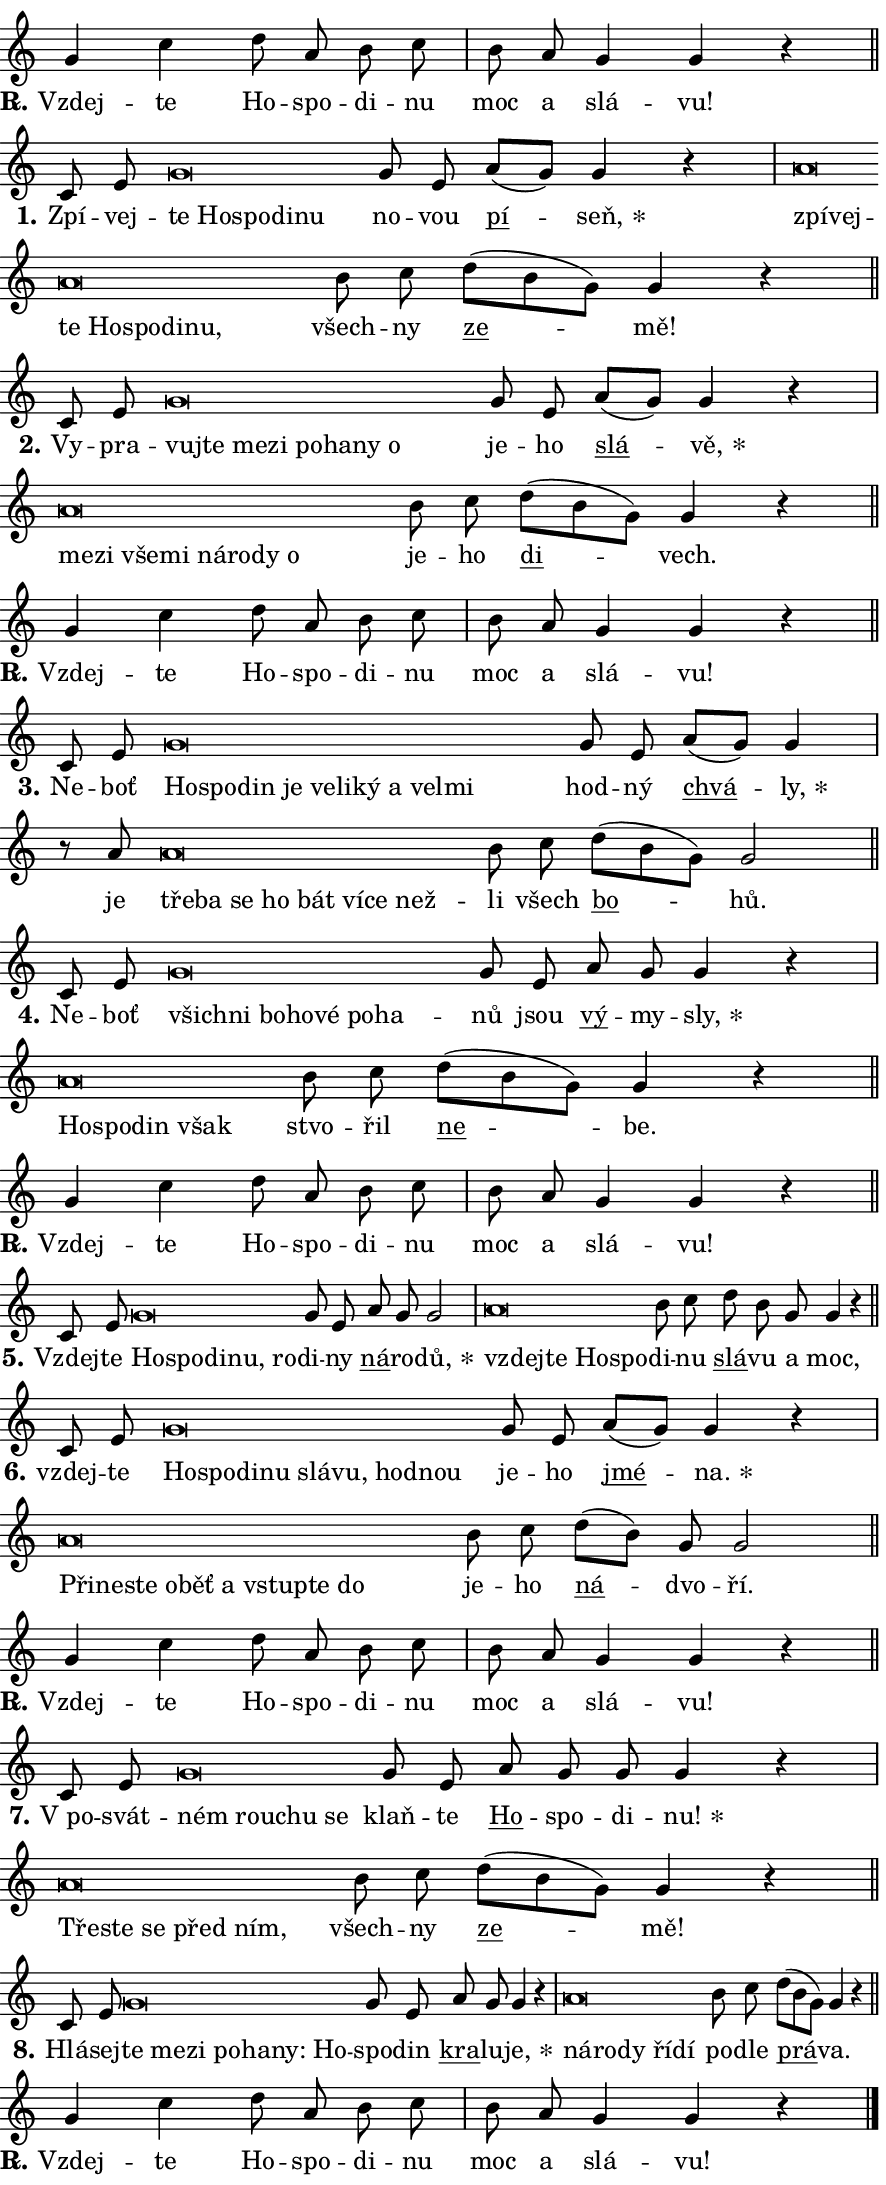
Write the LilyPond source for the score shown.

\version "2.24.0"
\header { tagline = "" }
\paper {
  indent = 0\cm
  top-margin = 0\cm
  right-margin = 0.13\cm % to fit lyric hyphens
  bottom-margin = 0\cm
  left-margin = 0\cm
  paper-width = 15\cm
  page-breaking = #ly:one-page-breaking
  system-system-spacing.basic-distance = #11
  score-system-spacing.basic-distance = #11
  ragged-last = ##f
}


%% Author: Thomas Morley
%% https://lists.gnu.org/archive/html/lilypond-user/2020-05/msg00002.html
#(define (line-position grob)
"Returns position of @var[grob} in current system:
   @code{'start}, if at first time-step
   @code{'end}, if at last time-step
   @code{'middle} otherwise
"
  (let* ((col (ly:item-get-column grob))
         (ln (ly:grob-object col 'left-neighbor))
         (rn (ly:grob-object col 'right-neighbor))
         (col-to-check-left (if (ly:grob? ln) ln col))
         (col-to-check-right (if (ly:grob? rn) rn col))
         (break-dir-left
           (and
             (ly:grob-property col-to-check-left 'non-musical #f)
             (ly:item-break-dir col-to-check-left)))
         (break-dir-right
           (and
             (ly:grob-property col-to-check-right 'non-musical #f)
             (ly:item-break-dir col-to-check-right))))
        (cond ((eqv? 1 break-dir-left) 'start)
              ((eqv? -1 break-dir-right) 'end)
              (else 'middle))))

#(define (tranparent-at-line-position vctor)
  (lambda (grob)
  "Relying on @code{line-position} select the relevant enry from @var{vctor}.
Used to determine transparency,"
    (case (line-position grob)
      ((end) (not (vector-ref vctor 0)))
      ((middle) (not (vector-ref vctor 1)))
      ((start) (not (vector-ref vctor 2))))))

noteHeadBreakVisibility =
#(define-music-function (break-visibility)(vector?)
"Makes @code{NoteHead}s transparent relying on @var{break-visibility}"
#{
  \override NoteHead.transparent =
    #(tranparent-at-line-position break-visibility)
#})

#(define delete-ledgers-for-transparent-note-heads
  (lambda (grob)
    "Reads whether a @code{NoteHead} is transparent.
If so this @code{NoteHead} is removed from @code{'note-heads} from
@var{grob}, which is supposed to be @code{LedgerLineSpanner}.
As a result ledgers are not printed for this @code{NoteHead}"
    (let* ((nhds-array (ly:grob-object grob 'note-heads))
           (nhds-list
             (if (ly:grob-array? nhds-array)
                 (ly:grob-array->list nhds-array)
                 '()))
           ;; Relies on the transparent-property being done before
           ;; Staff.LedgerLineSpanner.after-line-breaking is executed.
           ;; This is fragile ...
           (to-keep
             (remove
               (lambda (nhd)
                 (ly:grob-property nhd 'transparent #f))
               nhds-list)))
      ;; TODO find a better method to iterate over grob-arrays, similiar
      ;; to filter/remove etc for lists
      ;; For now rebuilt from scratch
      (set! (ly:grob-object grob 'note-heads)  '())
      (for-each
        (lambda (nhd)
          (ly:pointer-group-interface::add-grob grob 'note-heads nhd))
        to-keep))))

squashNotes = {
  \override NoteHead.X-extent = #'(-0.2 . 0.2)
  \override NoteHead.Y-extent = #'(-0.75 . 0)
  \override NoteHead.stencil =
    #(lambda (grob)
       (let ((pos (ly:grob-property grob 'staff-position)))
         (begin
           (if (< pos -7) (display "ERROR: Lower brevis then expected\n") (display ""))
           (if (<= pos -6) ly:text-interface::print ly:note-head::print))))
}
unSquashNotes = {
  \revert NoteHead.X-extent
  \revert NoteHead.Y-extent
  \revert NoteHead.stencil
}

hideNotes = \noteHeadBreakVisibility #begin-of-line-visible
unHideNotes = \noteHeadBreakVisibility #all-visible

% work-around for resetting accidentals
% https://lilypond.org/doc/v2.23/Documentation/notation/displaying-rhythms#unmetered-music
cadenzaMeasure = {
  \cadenzaOff
  \partial 1024 s1024
  \cadenzaOn
}

#(define-markup-command (accent layout props text) (markup?)
  "Underline accented syllable"
  (interpret-markup layout props
    #{\markup \override #'(offset . 4.3) \underline { #text }#}))

responsum = \markup \concat {
  "R" \hspace #-1.05 \path #0.1 #'((moveto 0 0.07) (lineto 0.9 0.8)) \hspace #0.05 "."
}

spaceSize = #0.6828661417322834 % exact space size for TeX Gyre Schola

\layout {
  \context {
    \Staff
    \remove "Time_signature_engraver"
    \override LedgerLineSpanner.after-line-breaking = #delete-ledgers-for-transparent-note-heads
  }
  \context {
    \Lyrics {
      \override LyricSpace.minimum-distance = \spaceSize
      \override LyricText.font-name = #"TeX Gyre Schola"
      \override LyricText.font-size = 1
      \override StanzaNumber.font-name = #"TeX Gyre Schola Bold"
      \override StanzaNumber.font-size = 1
    }
  }
  \context {
    \Score 
    \override NoteHead.text =
      #(lambda (grob) 
        (let ((pos (ly:grob-property grob 'staff-position)))
          #{\markup {
            \combine
              \halign #-0.55 \raise #(if (= pos -6) 0 0.5) \override #'(thickness . 2) \draw-line #'(3.2 . 0)
              \musicglyph "noteheads.sM1"
          }#}))
  }
}

% magnetic-lyrics.ily
%
%   written by
%     Jean Abou Samra <jean@abou-samra.fr>
%     Werner Lemberg <wl@gnu.org>
%
%   adapted by
%     Jiri Hon <jiri.hon@gmail.com>
%
% Version 2022-Apr-15

% https://www.mail-archive.com/lilypond-user@gnu.org/msg149350.html

#(define (Left_hyphen_pointer_engraver context)
   "Collect syllable-hyphen-syllable occurrences in lyrics and store
them in properties.  This engraver only looks to the left.  For
example, if the lyrics input is @code{foo -- bar}, it does the
following.

@itemize @bullet
@item
Set the @code{text} property of the @code{LyricHyphen} grob between
@q{foo} and @q{bar} to @code{foo}.

@item
Set the @code{left-hyphen} property of the @code{LyricText} grob with
text @q{foo} to the @code{LyricHyphen} grob between @q{foo} and
@q{bar}.
@end itemize

Use this auxiliary engraver in combination with the
@code{lyric-@/text::@/apply-@/magnetic-@/offset!} hook."
   (let ((hyphen #f)
         (text #f))
     (make-engraver
      (acknowledgers
       ((lyric-syllable-interface engraver grob source-engraver)
        (set! text grob)))
      (end-acknowledgers
       ((lyric-hyphen-interface engraver grob source-engraver)
        ;(when (not (grob::has-interface grob 'lyric-space-interface))
          (set! hyphen grob)));)
      ((stop-translation-timestep engraver)
       (when (and text hyphen)
         (ly:grob-set-object! text 'left-hyphen hyphen))
       (set! text #f)
       (set! hyphen #f)))))

#(define (lyric-text::apply-magnetic-offset! grob)
   "If the space between two syllables is less than the value in
property @code{LyricText@/.details@/.squash-threshold}, move the right
syllable to the left so that it gets concatenated with the left
syllable.

Use this function as a hook for
@code{LyricText@/.after-@/line-@/breaking} if the
@code{Left_@/hyphen_@/pointer_@/engraver} is active."
   (let ((hyphen (ly:grob-object grob 'left-hyphen #f)))
     (when hyphen
       (let ((left-text (ly:spanner-bound hyphen LEFT)))
         (when (grob::has-interface left-text 'lyric-syllable-interface)
           (let* ((common (ly:grob-common-refpoint grob left-text X))
                  (this-x-ext (ly:grob-extent grob common X))
                  (left-x-ext
                   (begin
                     ;; Trigger magnetism for left-text.
                     (ly:grob-property left-text 'after-line-breaking)
                     (ly:grob-extent left-text common X)))
                  ;; `delta` is the gap width between two syllables.
                  (delta (- (interval-start this-x-ext)
                            (interval-end left-x-ext)))
                  (details (ly:grob-property grob 'details))
                  (threshold (assoc-get 'squash-threshold details 0.2)))
             (when (< delta threshold)
               (let* (;; We have to manipulate the input text so that
                      ;; ligatures crossing syllable boundaries are not
                      ;; disabled.  For languages based on the Latin
                      ;; script this is essentially a beautification.
                      ;; However, for non-Western scripts it can be a
                      ;; necessity.
                      (lt (ly:grob-property left-text 'text))
                      (rt (ly:grob-property grob 'text))
                      (is-space (grob::has-interface hyphen 'lyric-space-interface))
                      (space (if is-space " " ""))
                      (extra-delta (if is-space spaceSize 0))
                      ;; Append new syllable.
                      (ltrt-space (if (and (string? lt) (string? rt))
                                (string-append lt space rt)
                                (make-concat-markup (list lt space rt))))
                      ;; Right-align `ltrt` to the right side.
                      (ltrt-space-markup (grob-interpret-markup
                               grob
                               (make-translate-markup
                                (cons (interval-length this-x-ext) 0)
                                (make-right-align-markup ltrt-space)))))
                 (begin
                   ;; Don't print `left-text`.
                   (ly:grob-set-property! left-text 'stencil #f)
                   ;; Set text and stencil (which holds all collected
                   ;; syllables so far) and shift it to the left.
                   (ly:grob-set-property! grob 'text ltrt-space)
                   (ly:grob-set-property! grob 'stencil ltrt-space-markup)
                   (ly:grob-translate-axis! grob (- (- delta extra-delta)) X))))))))))


#(define (lyric-hyphen::displace-bounds-first grob)
   ;; Make very sure this callback isn't triggered too early.
   (let ((left (ly:spanner-bound grob LEFT))
         (right (ly:spanner-bound grob RIGHT)))
     (ly:grob-property left 'after-line-breaking)
     (ly:grob-property right 'after-line-breaking)
     (ly:lyric-hyphen::print grob)))

squashThreshold = #0.4

\layout {
  \context {
    \Lyrics
    \consists #Left_hyphen_pointer_engraver
    \override LyricText.after-line-breaking =
      #lyric-text::apply-magnetic-offset!
    \override LyricHyphen.stencil = #lyric-hyphen::displace-bounds-first
    \override LyricText.details.squash-threshold = \squashThreshold
    \override LyricHyphen.minimum-distance = 0
    \override LyricHyphen.minimum-length = \squashThreshold
  }
}

squashText = \override LyricText.details.squash-threshold = 9999
unSquashText = \override LyricText.details.squash-threshold = \squashThreshold

leftText = \override LyricText.self-alignment-X = #LEFT
unLeftText = \revert LyricText.self-alignment-X

starOffset = #(lambda (grob) 
                (let ((x_offset (ly:self-alignment-interface::aligned-on-x-parent grob)))
                  (if (= x_offset 0) 0 (+ x_offset 1.2))))

star = #(define-music-function (syllable)(string?)
"Append star separator at the end of a syllable"
#{
  \once \override LyricText.X-offset = #starOffset
  \lyricmode { \markup {
    #syllable
    \override #'((font-name . "TeX Gyre Schola Bold")) \hspace #0.2 \lower #0.65 \larger "*"
  } }
#})

starAccent = #(define-music-function (syllable)(string?)
"Append star separator at the end of a syllable and make accent"
#{
  \once \override LyricText.X-offset = #starOffset
  \lyricmode { \markup {
    \accent #syllable
    \override #'((font-name . "TeX Gyre Schola Bold")) \hspace #0.2 \lower #0.65 \larger "*"
  } }
#})

breath = #(define-music-function (syllable)(string?)
"Append breathing indicator at the end of a syllable"
#{
  \lyricmode { \markup { #syllable "+" } }
#})

optionalBreath = #(define-music-function (syllable)(string?)
"Append optional breathing indicator at the end of a syllable"
#{
  \lyricmode { \markup { #syllable "(+)" } }
#})


\score {
    <<
        \new Voice = "melody" { \cadenzaOn \key c \major \relative { g'4 c \bar "" d8 a b c \cadenzaMeasure \bar "|" b \bar "" a g4 g r \cadenzaMeasure \bar "||" \break } }
        \new Lyrics \lyricsto "melody" { \lyricmode { \set stanza = \responsum
Vzdej -- te Ho -- spo -- di -- nu moc a slá -- vu! } }
    >>
    \layout {}
}

\score {
    <<
        \new Voice = "melody" { \cadenzaOn \key c \major \relative { c'8 e \bar "" \squashNotes g\breve*1/16 \hideNotes \breve*1/16 \bar "" \breve*1/16 \bar "" \breve*1/16 \breve*1/16 \bar "" \unHideNotes \unSquashNotes g8 e \bar "" a[( g)] g4 r \cadenzaMeasure \bar "|" \squashNotes a\breve*1/16 \hideNotes \breve*1/16 \bar "" \breve*1/16 \bar "" \breve*1/16 \bar "" \breve*1/16 \bar "" \breve*1/16 \breve*1/16 \bar "" \unHideNotes \unSquashNotes b8 c \bar "" d[( b g)] g4 r \cadenzaMeasure \bar "||" \break } }
        \new Lyrics \lyricsto "melody" { \lyricmode { \set stanza = "1."
Zpí -- vej -- \leftText te \squashText Ho -- spo -- di -- nu \unLeftText \unSquashText no -- vou \markup \accent pí -- \star seň, \leftText zpí -- \squashText vej -- te Ho -- spo -- di -- nu, \unLeftText \unSquashText všech -- ny \markup \accent ze -- mě! } }
    >>
    \layout {}
}

\score {
    <<
        \new Voice = "melody" { \cadenzaOn \key c \major \relative { c'8 e \bar "" \squashNotes g\breve*1/16 \hideNotes \breve*1/16 \bar "" \breve*1/16 \bar "" \breve*1/16 \bar "" \breve*1/16 \bar "" \breve*1/16 \bar "" \breve*1/16 \breve*1/16 \bar "" \unHideNotes \unSquashNotes g8 e \bar "" a[( g)] g4 r \cadenzaMeasure \bar "|" \squashNotes a\breve*1/16 \hideNotes \breve*1/16 \bar "" \breve*1/16 \bar "" \breve*1/16 \bar "" \breve*1/16 \bar "" \breve*1/16 \bar "" \breve*1/16 \breve*1/16 \bar "" \unHideNotes \unSquashNotes b8 c \bar "" d[( b g)] g4 r \cadenzaMeasure \bar "||" \break } }
        \new Lyrics \lyricsto "melody" { \lyricmode { \set stanza = "2."
Vy -- pra -- \leftText vuj -- \squashText te me -- zi po -- ha -- ny o \unLeftText \unSquashText je -- ho \markup \accent slá -- \star vě, \leftText me -- \squashText zi vše -- mi ná -- ro -- dy o \unLeftText \unSquashText je -- ho \markup \accent di -- vech. } }
    >>
    \layout {}
}

\score {
    <<
        \new Voice = "melody" { \cadenzaOn \key c \major \relative { g'4 c \bar "" d8 a b c \cadenzaMeasure \bar "|" b \bar "" a g4 g r \cadenzaMeasure \bar "||" \break } }
        \new Lyrics \lyricsto "melody" { \lyricmode { \set stanza = \responsum
Vzdej -- te Ho -- spo -- di -- nu moc a slá -- vu! } }
    >>
    \layout {}
}

\score {
    <<
        \new Voice = "melody" { \cadenzaOn \key c \major \relative { c'8 e \bar "" \squashNotes g\breve*1/16 \hideNotes \breve*1/16 \bar "" \breve*1/16 \bar "" \breve*1/16 \bar "" \breve*1/16 \bar "" \breve*1/16 \bar "" \breve*1/16 \bar "" \breve*1/16 \bar "" \breve*1/16 \breve*1/16 \bar "" \unHideNotes \unSquashNotes g8 e \bar "" a[( g)] g4 \cadenzaMeasure \bar "|" r8 a8 \squashNotes a\breve*1/16 \hideNotes \breve*1/16 \bar "" \breve*1/16 \bar "" \breve*1/16 \bar "" \breve*1/16 \bar "" \breve*1/16 \bar "" \breve*1/16 \breve*1/16 \bar "" \unHideNotes \unSquashNotes b8 c \bar "" d[( b g)] g2 \cadenzaMeasure \bar "||" \break } }
        \new Lyrics \lyricsto "melody" { \lyricmode { \set stanza = "3."
Ne -- boť \leftText Ho -- \squashText spo -- din je ve -- li -- ký a vel -- mi \unLeftText \unSquashText hod -- ný \markup \accent chvá -- \star ly, je \leftText tře -- \squashText ba se ho bát ví -- ce než -- \unLeftText \unSquashText li všech \markup \accent bo -- hů. } }
    >>
    \layout {}
}

\score {
    <<
        \new Voice = "melody" { \cadenzaOn \key c \major \relative { c'8 e \bar "" \squashNotes g\breve*1/16 \hideNotes \breve*1/16 \bar "" \breve*1/16 \bar "" \breve*1/16 \bar "" \breve*1/16 \bar "" \breve*1/16 \breve*1/16 \bar "" \unHideNotes \unSquashNotes g8 e \bar "" a g g4 r \cadenzaMeasure \bar "|" \squashNotes a\breve*1/16 \hideNotes \breve*1/16 \bar "" \breve*1/16 \breve*1/16 \bar "" \unHideNotes \unSquashNotes b8 c \bar "" d[( b g)] g4 r \cadenzaMeasure \bar "||" \break } }
        \new Lyrics \lyricsto "melody" { \lyricmode { \set stanza = "4."
Ne -- boť \leftText všich -- \squashText ni bo -- ho -- vé po -- ha -- \unLeftText \unSquashText nů jsou \markup \accent vý -- my -- \star sly, \leftText Ho -- \squashText spo -- din však \unLeftText \unSquashText stvo -- řil \markup \accent ne -- be. } }
    >>
    \layout {}
}

\score {
    <<
        \new Voice = "melody" { \cadenzaOn \key c \major \relative { g'4 c \bar "" d8 a b c \cadenzaMeasure \bar "|" b \bar "" a g4 g r \cadenzaMeasure \bar "||" \break } }
        \new Lyrics \lyricsto "melody" { \lyricmode { \set stanza = \responsum
Vzdej -- te Ho -- spo -- di -- nu moc a slá -- vu! } }
    >>
    \layout {}
}

\score {
    <<
        \new Voice = "melody" { \cadenzaOn \key c \major \relative { c'8 e \bar "" \squashNotes g\breve*1/16 \hideNotes \breve*1/16 \bar "" \breve*1/16 \bar "" \breve*1/16 \breve*1/16 \bar "" \unHideNotes \unSquashNotes g8 e \bar "" a g g2 \cadenzaMeasure \bar "|" \squashNotes a\breve*1/16 \hideNotes \breve*1/16 \bar "" \breve*1/16 \breve*1/16 \bar "" \unHideNotes \unSquashNotes b8 c \bar "" d b g g4 r \cadenzaMeasure \bar "||" \break } }
        \new Lyrics \lyricsto "melody" { \lyricmode { \set stanza = "5."
Vzdej -- te \leftText Ho -- \squashText spo -- di -- nu, ro -- \unLeftText \unSquashText di -- ny \markup \accent ná -- ro -- \star dů, \leftText vzdej -- \squashText te Ho -- spo -- \unLeftText \unSquashText di -- nu \markup \accent slá -- vu a moc, } }
    >>
    \layout {}
}

\score {
    <<
        \new Voice = "melody" { \cadenzaOn \key c \major \relative { c'8 e \bar "" \squashNotes g\breve*1/16 \hideNotes \breve*1/16 \bar "" \breve*1/16 \bar "" \breve*1/16 \bar "" \breve*1/16 \bar "" \breve*1/16 \bar "" \breve*1/16 \breve*1/16 \bar "" \unHideNotes \unSquashNotes g8 e \bar "" a[( g)] g4 r \cadenzaMeasure \bar "|" \squashNotes a\breve*1/16 \hideNotes \breve*1/16 \bar "" \breve*1/16 \bar "" \breve*1/16 \bar "" \breve*1/16 \bar "" \breve*1/16 \bar "" \breve*1/16 \bar "" \breve*1/16 \breve*1/16 \bar "" \unHideNotes \unSquashNotes b8 c \bar "" d[( b)] g g2 \cadenzaMeasure \bar "||" \break } }
        \new Lyrics \lyricsto "melody" { \lyricmode { \set stanza = "6."
vzdej -- te \leftText Ho -- \squashText spo -- di -- nu slá -- vu, hod -- nou \unLeftText \unSquashText je -- ho \markup \accent jmé -- \star na. \leftText Při -- \squashText ne -- ste o -- běť a vstup -- te do \unLeftText \unSquashText je -- ho \markup \accent ná -- dvo -- ří. } }
    >>
    \layout {}
}

\score {
    <<
        \new Voice = "melody" { \cadenzaOn \key c \major \relative { g'4 c \bar "" d8 a b c \cadenzaMeasure \bar "|" b \bar "" a g4 g r \cadenzaMeasure \bar "||" \break } }
        \new Lyrics \lyricsto "melody" { \lyricmode { \set stanza = \responsum
Vzdej -- te Ho -- spo -- di -- nu moc a slá -- vu! } }
    >>
    \layout {}
}

\score {
    <<
        \new Voice = "melody" { \cadenzaOn \key c \major \relative { c'8 e \bar "" \squashNotes g\breve*1/16 \hideNotes \breve*1/16 \bar "" \breve*1/16 \breve*1/16 \bar "" \unHideNotes \unSquashNotes g8 e \bar "" a g g g4 r \cadenzaMeasure \bar "|" \squashNotes a\breve*1/16 \hideNotes \breve*1/16 \bar "" \breve*1/16 \bar "" \breve*1/16 \breve*1/16 \bar "" \unHideNotes \unSquashNotes b8 c \bar "" d[( b g)] g4 r \cadenzaMeasure \bar "||" \break } }
        \new Lyrics \lyricsto "melody" { \lyricmode { \set stanza = "7."
"V po" -- svát -- \leftText ném \squashText rou -- chu se \unLeftText \unSquashText klaň -- te \markup \accent Ho -- spo -- di -- \star nu! \leftText Tře -- \squashText ste se před ním, \unLeftText \unSquashText všech -- ny \markup \accent ze -- mě! } }
    >>
    \layout {}
}

\score {
    <<
        \new Voice = "melody" { \cadenzaOn \key c \major \relative { c'8 e \bar "" \squashNotes g\breve*1/16 \hideNotes \breve*1/16 \bar "" \breve*1/16 \bar "" \breve*1/16 \bar "" \breve*1/16 \bar "" \breve*1/16 \breve*1/16 \bar "" \unHideNotes \unSquashNotes g8 e \bar "" a g g4 r \cadenzaMeasure \bar "|" \squashNotes a\breve*1/16 \hideNotes \breve*1/16 \bar "" \breve*1/16 \bar "" \breve*1/16 \breve*1/16 \bar "" \unHideNotes \unSquashNotes b8 c \bar "" d[( b g)] g4 r \cadenzaMeasure \bar "||" \break } }
        \new Lyrics \lyricsto "melody" { \lyricmode { \set stanza = "8."
Hlá -- sej -- \leftText te \squashText me -- zi po -- ha -- ny: Ho -- \unLeftText \unSquashText spo -- din \markup \accent kra -- lu -- \star je, \leftText ná -- \squashText ro -- dy ří -- dí \unLeftText \unSquashText po -- dle \markup \accent prá -- va. } }
    >>
    \layout {}
}

\score {
    <<
        \new Voice = "melody" { \cadenzaOn \key c \major \relative { g'4 c \bar "" d8 a b c \cadenzaMeasure \bar "|" b \bar "" a g4 g r \cadenzaMeasure \bar "||" \break } \bar "|." }
        \new Lyrics \lyricsto "melody" { \lyricmode { \set stanza = \responsum
Vzdej -- te Ho -- spo -- di -- nu moc a slá -- vu! } }
    >>
    \layout {}
}
